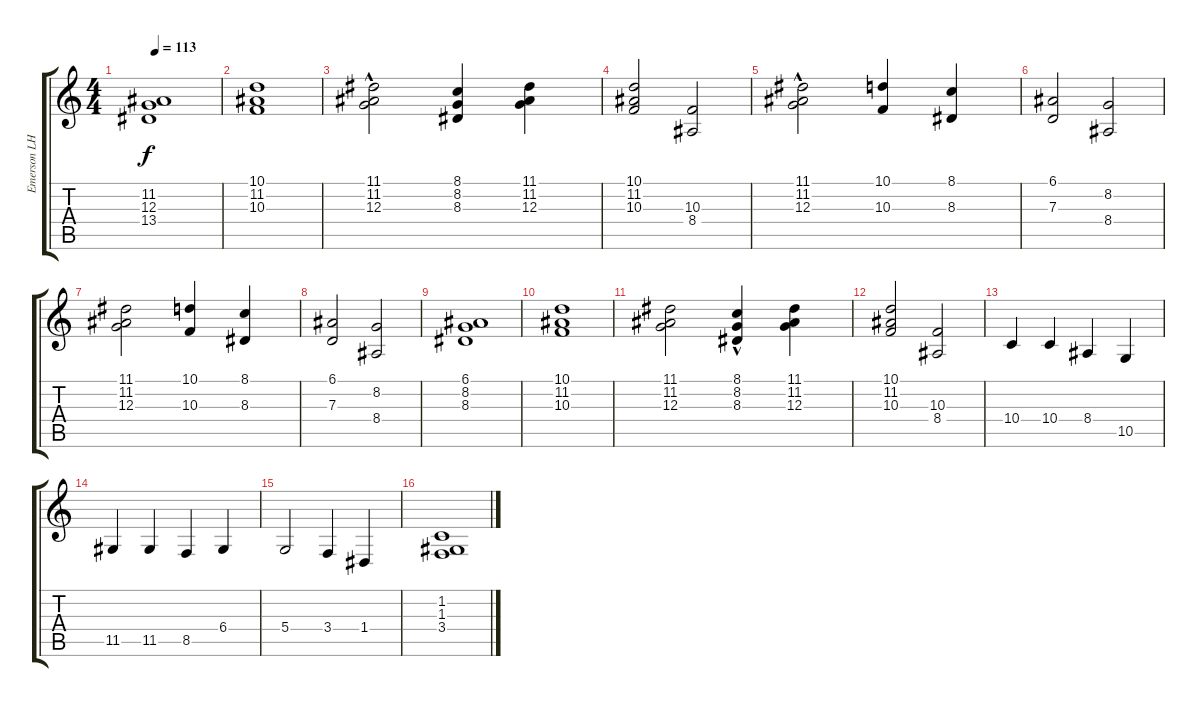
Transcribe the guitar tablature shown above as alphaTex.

\track ("Emerson LH" "Emerson LH") {instrument percussiveorgan}
\staff {score tabs}
\tuning (E4 B3 G3 D3 A2 E2) {hide}
\ts (4 4)
\tempo 113
\clef g2
\ks c
(11.2 12.3 13.4).1{dy f instrument percussiveorgan} |
(10.1 11.2 10.3).1 |
(11.1{hac} 11.2{hac} 12.3).2 (8.1 8.2 8.3).4 (11.1 11.2 12.3).4 |
(10.1 11.2 10.3).2 (10.3 8.4).2 |
(11.1{hac} 11.2{hac} 12.3).2 (10.1 10.3).4 (8.1 8.3).4 |
(6.1 7.3).2 (8.2 8.4).2 |
(11.1 11.2 12.3).2 (10.1 10.3).4 (8.1 8.3).4 |
(6.1 7.3).2 (8.2 8.4).2 |
(6.1 8.2 8.3).1 |
(10.1 11.2 10.3).1 |
(11.1 11.2 12.3).2 (8.1{hac} 8.2{hac} 8.3{hac}).4 (11.1 11.2 12.3).4 |
(10.1 11.2 10.3).2 (10.3 8.4).2 |
10.4.4 10.4.4 8.4.4 10.5.4 |
11.5.4 11.5.4 8.5.4 6.4.4 |
5.4.2 3.4.4 1.4.4 |
(1.2 1.3 3.4).1
